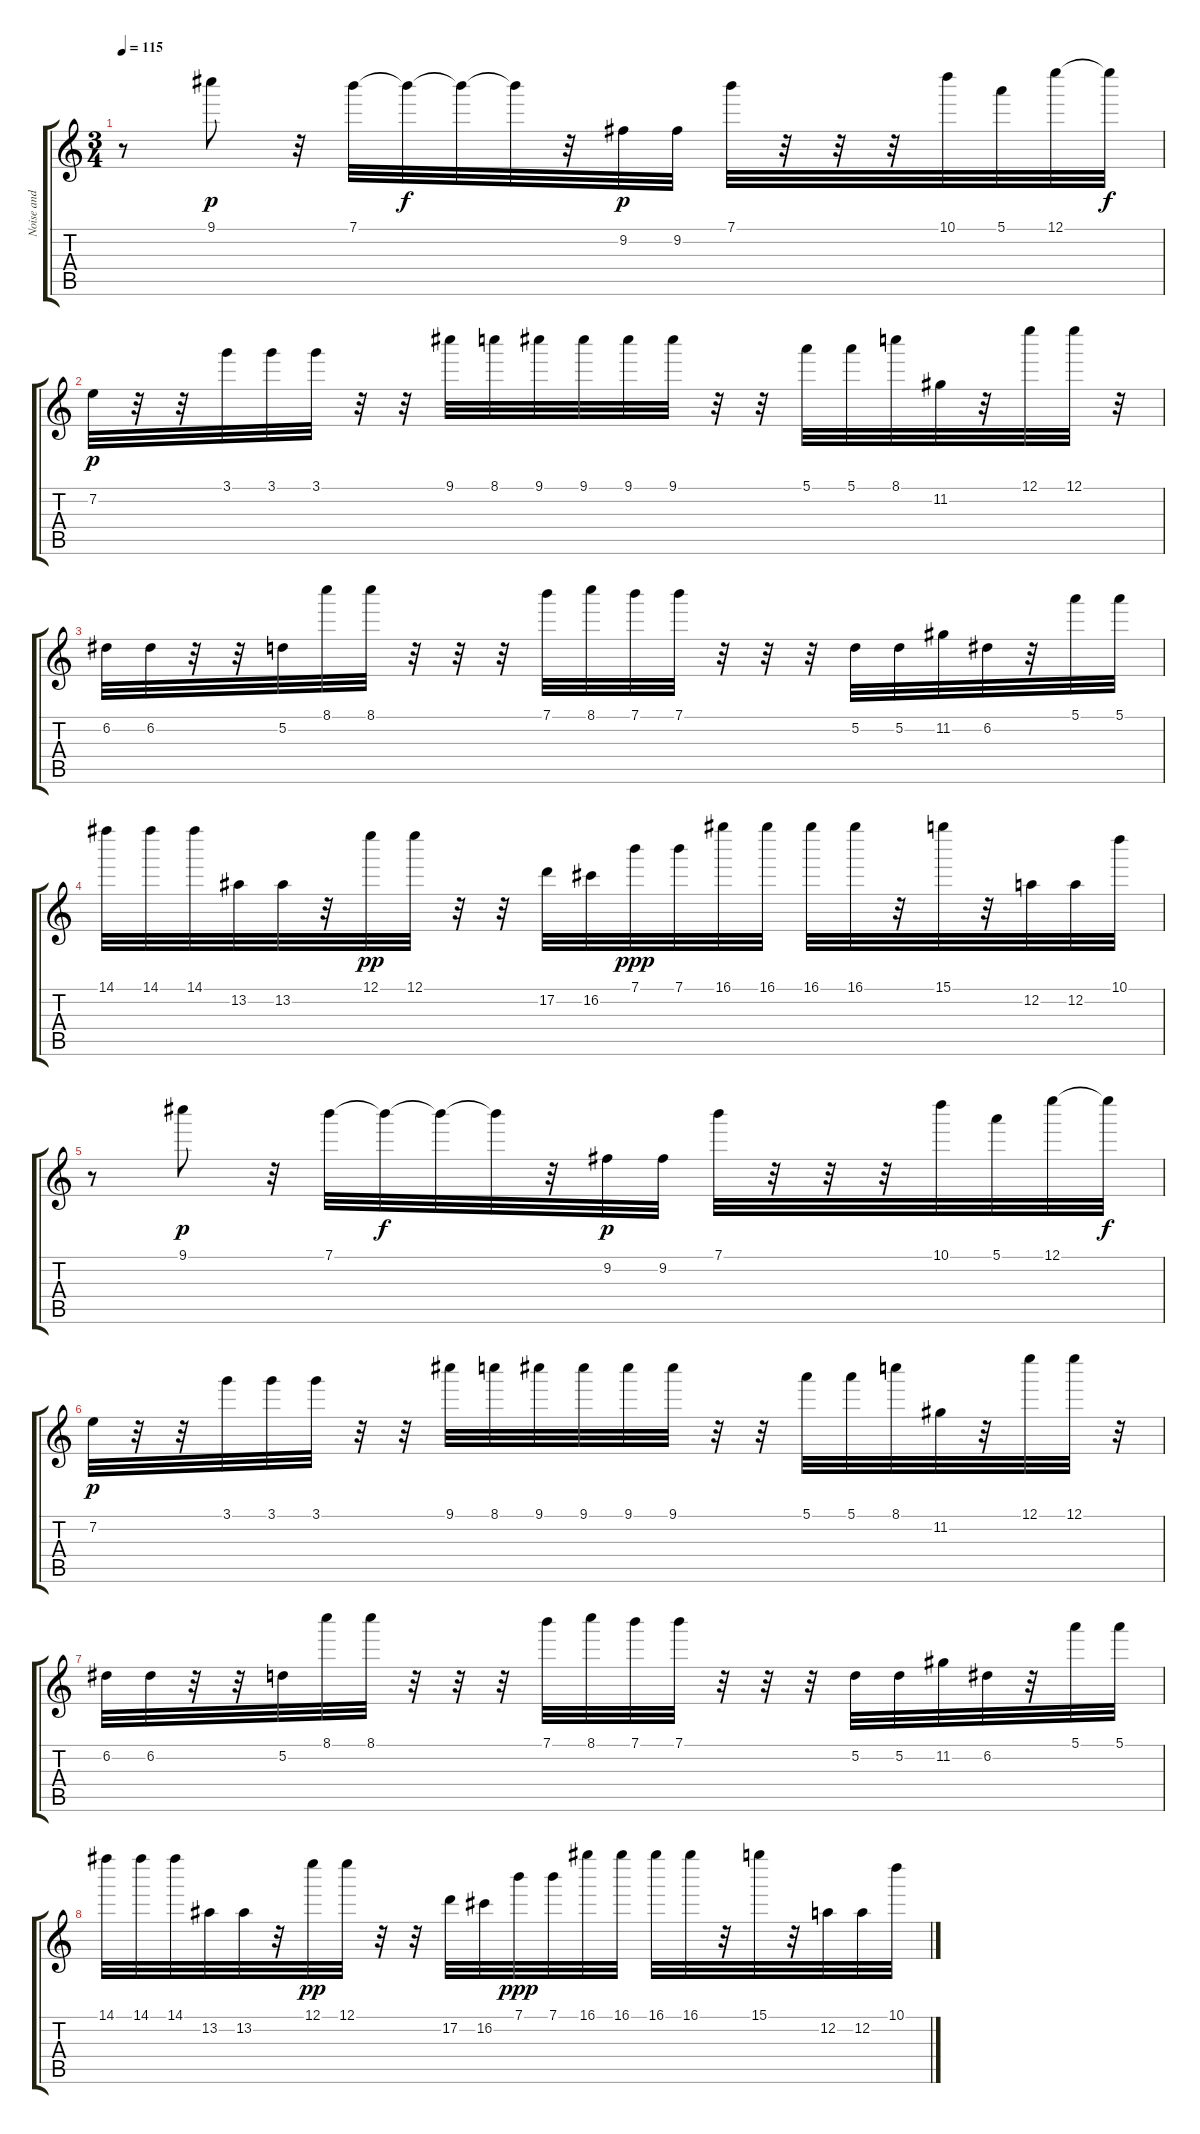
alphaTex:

\track ("Noise and effects" "Noise and ") {instrument telephonering}
\staff {score tabs}
\tuning (E6 A4 Eb4 D3 A2 E2) {hide}
\ts (3 4)
\tempo 115
\clef g2
\ks c
r.8{dy ppp} 9.1.8{dy p} r.32 7.1.32 7.1{t}.32{dy f} 7.1{t}.32 7.1{t}.32 r.32 9.2.32{dy p} 9.2.32 7.1.32 r.32 r.32 r.32 10.1.32 5.1.32 12.1.32 12.1{t}.32{dy f} |
7.2.32{dy p} r.32 r.32 3.1.32 3.1.32 3.1.32 r.32 r.32 9.1.32 8.1.32 9.1.32 9.1.32 9.1.32 9.1.32 r.32 r.32 5.1.32 5.1.32 8.1.32 11.2.32 r.32 12.1.32 12.1.32 r.32 |
6.2.32 6.2.32 r.32 r.32 5.2.32 8.1.32 8.1.32 r.32 r.32 r.32 7.1.32 8.1.32 7.1.32 7.1.32 r.32 r.32 r.32 5.2.32 5.2.32 11.2.32 6.2.32 r.32 5.1.32 5.1.32 |
14.1.32 14.1.32 14.1.32 13.2.32 13.2.32 r.32 12.1.32{dy pp} 12.1.32 r.32 r.32 17.2.32 16.2.32 7.1.32{dy ppp} 7.1.32 16.1.32 16.1.32 16.1.32 16.1.32 r.32 15.1.32 r.32 12.2.32 12.2.32 10.1.32 |
r.8 9.1.8{dy p} r.32 7.1.32 7.1{t}.32{dy f} 7.1{t}.32 7.1{t}.32 r.32 9.2.32{dy p} 9.2.32 7.1.32 r.32 r.32 r.32 10.1.32 5.1.32 12.1.32 12.1{t}.32{dy f} |
7.2.32{dy p} r.32 r.32 3.1.32 3.1.32 3.1.32 r.32 r.32 9.1.32 8.1.32 9.1.32 9.1.32 9.1.32 9.1.32 r.32 r.32 5.1.32 5.1.32 8.1.32 11.2.32 r.32 12.1.32 12.1.32 r.32 |
6.2.32 6.2.32 r.32 r.32 5.2.32 8.1.32 8.1.32 r.32 r.32 r.32 7.1.32 8.1.32 7.1.32 7.1.32 r.32 r.32 r.32 5.2.32 5.2.32 11.2.32 6.2.32 r.32 5.1.32 5.1.32 |
14.1.32 14.1.32 14.1.32 13.2.32 13.2.32 r.32 12.1.32{dy pp} 12.1.32 r.32 r.32 17.2.32 16.2.32 7.1.32{dy ppp} 7.1.32 16.1.32 16.1.32 16.1.32 16.1.32 r.32 15.1.32 r.32 12.2.32 12.2.32 10.1.32
